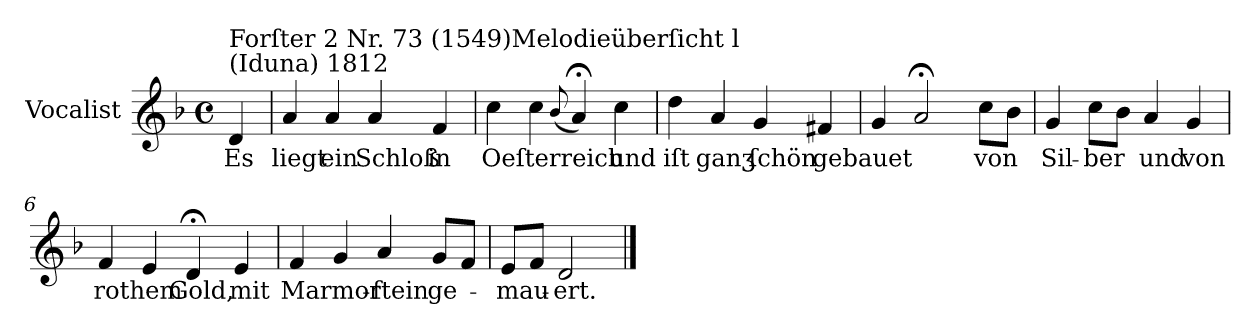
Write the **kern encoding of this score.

**kern	**text
*part1	*part1
*staff1	*staff1
*I"Vocalist	*
*k[b-]	*
*d:	*
*M4/4	*
*met(c)	*
=	=
!LO:TX:a:t=(Iduna) 1812	!
!LO:TX:a:t=Forſter 2 Nr. 73 (1549)Melodieüberſicht l	!
4d	Es
=1	=1
4a	liegt
4a	ein
4a	Schloß
4f	in
=2	=2
4cc	Oeſterreich
4cc	.
(8qqb-	.
4a;<)	.
4cc	und
=3	=3
4dd	iſt
4a	ganʒ
4g	ſchön
4f#X	gebauet
=4	=4
4g	.
2a;<	.
8ccL	von
8b-J	.
=5	=5
4g	Sil-
8ccL	-ber
8b-J	.
4a	und
4g	von
=6	=6
4f	rothem
4e	.
4d;<	Gold,
4e	mit
=7	=7
4f	Marmor-
4g	.
4a	-ſtein
8gL	ge-
8fJ	.
=8	=8
8eL	-mau-
8fJ	.
2d	-ert.
==	==
*-	*-
